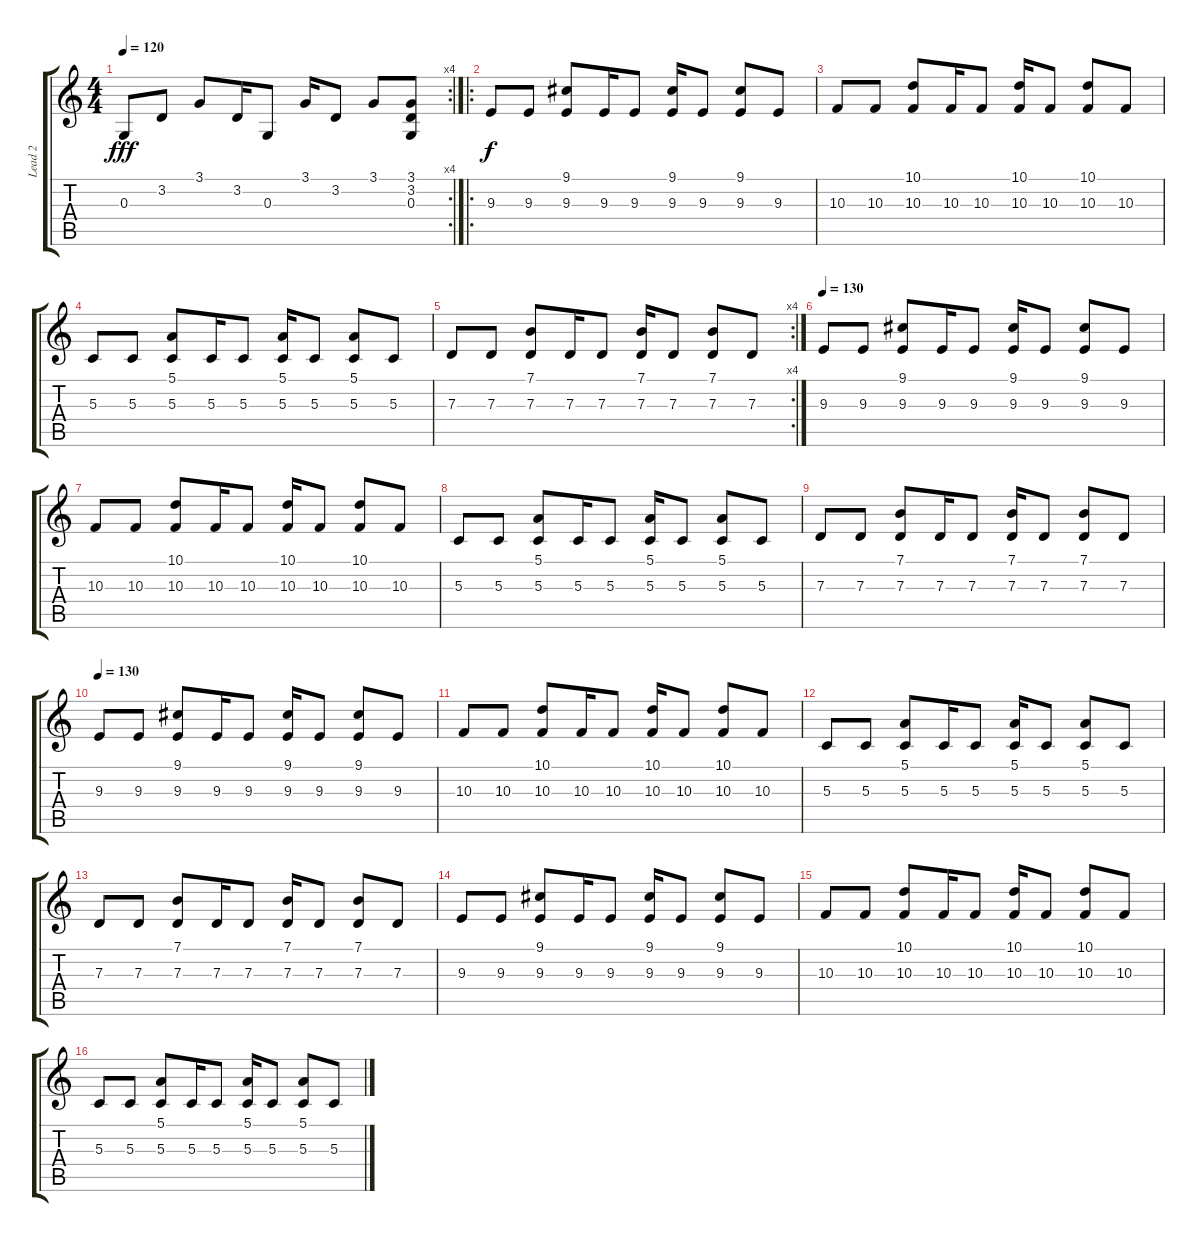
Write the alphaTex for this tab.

\track ("Lead 2" "Lead 2") {instrument pizzicatostrings}
\staff {score tabs}
\tuning (E4 B3 G3 D3 A2 E2) {hide}
\rc 4
\ts (4 4)
\tempo 120
\clef g2
\ks c
0.3.8{dy fff} 3.2.8 3.1.8 3.2.16 0.3.8 3.1.16 3.2.8 3.1.8 (3.1 3.2 0.3).8 |
\ro
9.3.8{dy f volume 15 balance 8 instrument distortionguitar} 9.3.8 (9.1 9.3).8 9.3.16 9.3.8 (9.1 9.3).16 9.3.8 (9.1 9.3).8 9.3.8 |
10.3.8 10.3.8 (10.1 10.3).8 10.3.16 10.3.8 (10.1 10.3).16 10.3.8 (10.1 10.3).8 10.3.8 |
5.3.8 5.3.8 (5.1 5.3).8 5.3.16 5.3.8 (5.1 5.3).16 5.3.8 (5.1 5.3).8 5.3.8 |
\rc 4
7.3.8 7.3.8 (7.1 7.3).8 7.3.16 7.3.8 (7.1 7.3).16 7.3.8 (7.1 7.3).8 7.3.8 |
\tempo 130
9.3.8{volume 15 balance 8 instrument distortionguitar} 9.3.8 (9.1 9.3).8 9.3.16 9.3.8 (9.1 9.3).16 9.3.8 (9.1 9.3).8 9.3.8 |
10.3.8 10.3.8 (10.1 10.3).8 10.3.16 10.3.8 (10.1 10.3).16 10.3.8 (10.1 10.3).8 10.3.8 |
5.3.8 5.3.8 (5.1 5.3).8 5.3.16 5.3.8 (5.1 5.3).16 5.3.8 (5.1 5.3).8 5.3.8 |
7.3.8 7.3.8 (7.1 7.3).8 7.3.16 7.3.8 (7.1 7.3).16 7.3.8 (7.1 7.3).8 7.3.8 |
\tempo 130
9.3.8{volume 15 balance 8 instrument distortionguitar} 9.3.8 (9.1 9.3).8 9.3.16 9.3.8 (9.1 9.3).16 9.3.8 (9.1 9.3).8 9.3.8 |
10.3.8 10.3.8 (10.1 10.3).8 10.3.16 10.3.8 (10.1 10.3).16 10.3.8 (10.1 10.3).8 10.3.8 |
5.3.8 5.3.8 (5.1 5.3).8 5.3.16 5.3.8 (5.1 5.3).16 5.3.8 (5.1 5.3).8 5.3.8 |
7.3.8 7.3.8 (7.1 7.3).8 7.3.16 7.3.8 (7.1 7.3).16 7.3.8 (7.1 7.3).8 7.3.8 |
9.3.8{volume 15 balance 8 instrument distortionguitar} 9.3.8 (9.1 9.3).8 9.3.16 9.3.8 (9.1 9.3).16 9.3.8 (9.1 9.3).8 9.3.8 |
10.3.8 10.3.8 (10.1 10.3).8 10.3.16 10.3.8 (10.1 10.3).16 10.3.8 (10.1 10.3).8 10.3.8 |
5.3.8 5.3.8 (5.1 5.3).8 5.3.16 5.3.8 (5.1 5.3).16 5.3.8 (5.1 5.3).8 5.3.8
